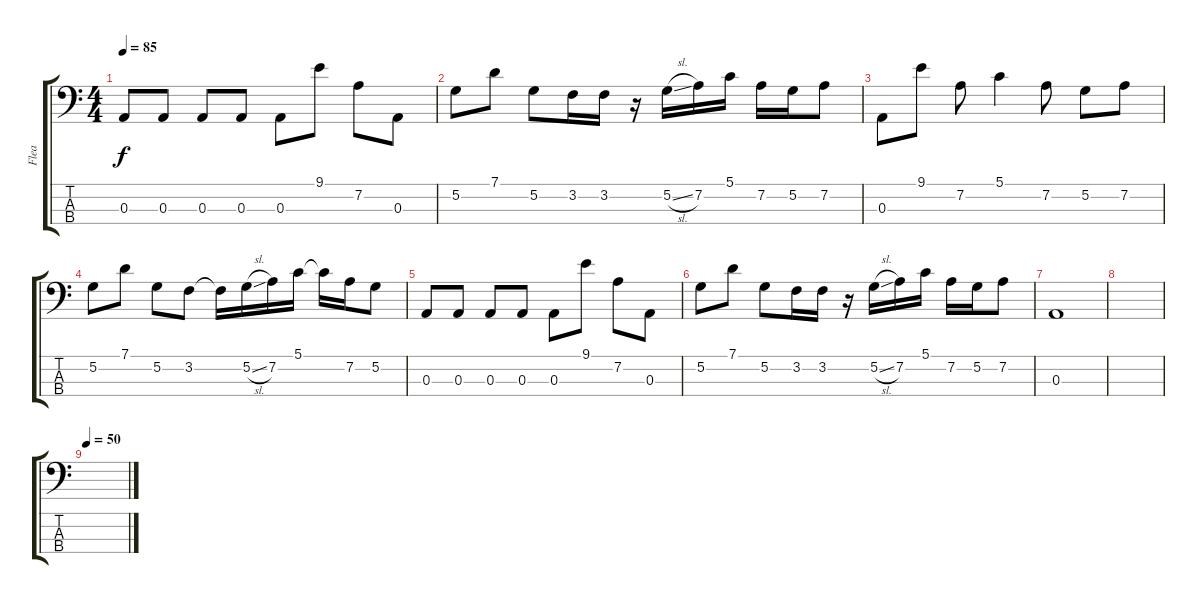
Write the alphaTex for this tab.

\track ("Flea" "Flea") {instrument electricbassfinger}
\staff {score tabs}
\tuning (G2 D2 A1 E1) {hide}
\ts (4 4)
\tempo 85
\clef f4
\ks c
0.3.8{dy f} 0.3.8 0.3.8 0.3.8 0.3.8 9.1.8 7.2.8 0.3.8 |
5.2.8 7.1.8 5.2.8 3.2.16 3.2.16 r.16 5.2{sl}.16 7.2.16 5.1.16 7.2.16 5.2.16 7.2.8 |
0.3.8 9.1.8 7.2.8 5.1.4 7.2.8 5.2.8 7.2.8 |
5.2.8 7.1.8 5.2.8 3.2.8 3.2{t}.16 5.2{sl}.16 7.2.16 5.1.16 5.1{t}.16 7.2.16 5.2.8 |
0.3.8 0.3.8 0.3.8 0.3.8 0.3.8 9.1.8 7.2.8 0.3.8 |
5.2.8 7.1.8 5.2.8 3.2.16 3.2.16 r.16 5.2{sl}.16 7.2.16 5.1.16 7.2.16 5.2.16 7.2.8 |
0.3.1 |
|
\tempo 50
